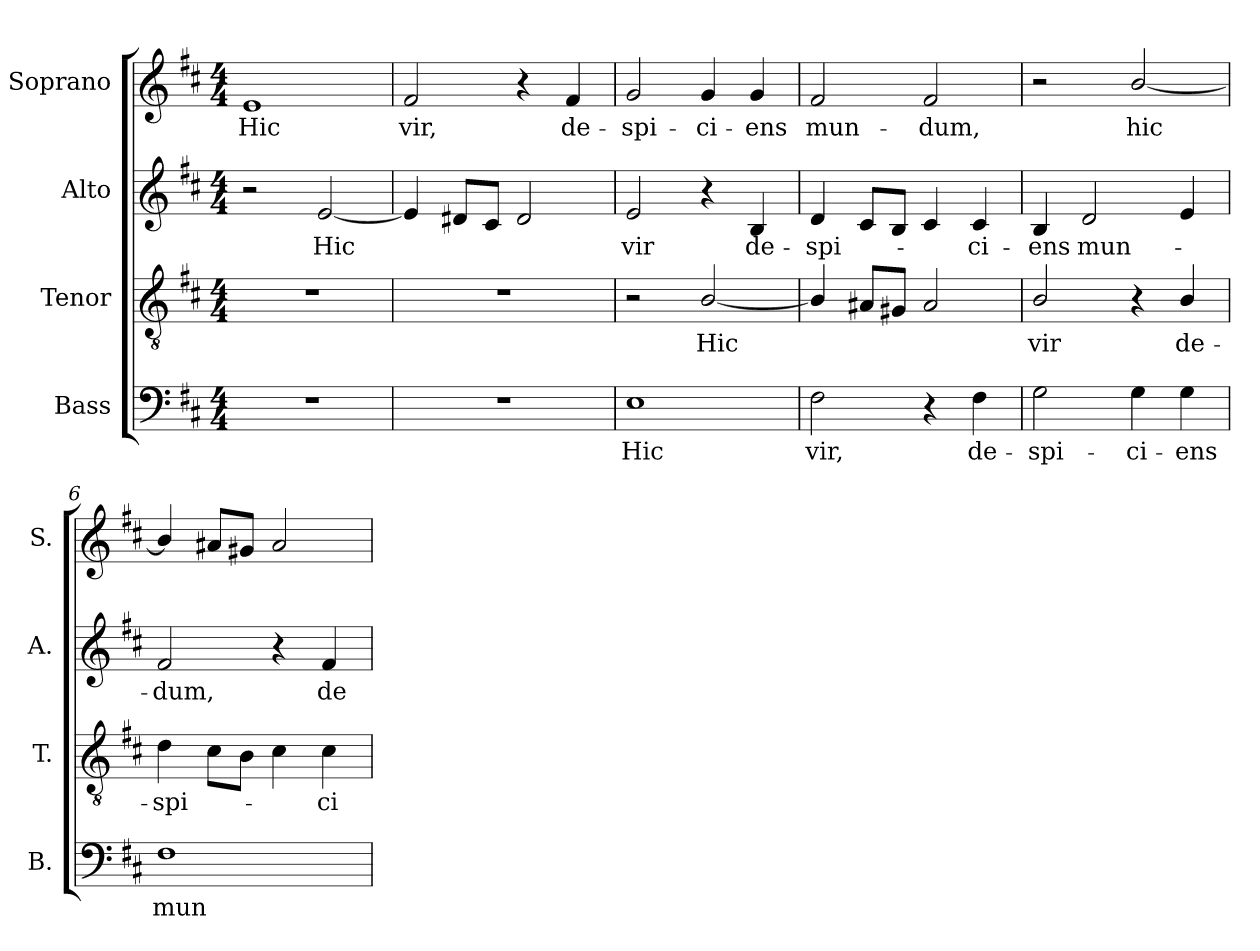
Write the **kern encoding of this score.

**kern	**text	**kern	**text	**kern	**text	**kern	**text
*part4	*part4	*part3	*part3	*part2	*part2	*part1	*part1
*staff4	*staff4	*staff3	*staff3	*staff2	*staff2	*staff1	*staff1
*I"Bass	*	*I"Tenor	*	*I"Alto	*	*I"Soprano	*
*I'B.	*	*I'T.	*	*I'A.	*	*I'S.	*
!!LO:PB:g=z
*clefF4	*	*clefGv2	*	*clefG2	*	*clefG2	*
*	*	*ITrd7c12	*	*	*	*	*
*k[f#c#]	*	*k[f#c#]	*	*k[f#c#]	*	*k[f#c#]	*
*D:	*	*D:	*	*D:	*	*D:	*
*M4/4	*	*M4/4	*	*M4/4	*	*M4/4	*
=1	=1	=1	=1	=1	=1	=1	=1
!	!	!	!	!	!	!	!LO:LY:b:color=#000000
1r	.	1r	.	2r	.	1ei	Hic
!	!	!	!	!	!LO:LY:b:color=#000000	!	!
.	.	.	.	[2ei/	Hic	.	.
=2	=2	=2	=2	=2	=2	=2	=2
!	!	!	!	!	!	!	!LO:LY:b:color=#000000
1r	.	1r	.	4ei/]	.	2f#i/	vir,
.	.	.	.	8d#Xi/L	.	.	.
.	.	.	.	8c#i/J	.	.	.
.	.	.	.	2d#i/	.	4r	.
!	!	!	!	!	!	!	!LO:LY:b:color=#000000
.	.	.	.	.	.	4f#i/	de-
=3	=3	=3	=3	=3	=3	=3	=3
!	!LO:LY:b:color=#000000	!	!	!	!	!	!
!	!	!	!	!	!LO:LY:b:color=#000000	!	!
!	!	!	!	!	!	!	!LO:LY:b:color=#000000
1Ei	Hic	2r	.	2ei/	vir	2gi/	-spi-
!	!	!	!LO:LY:b:color=#000000	!	!	!	!
!	!	!	!	!	!	!	!LO:LY:b:color=#000000
.	.	[2BBi/	Hic	4r	.	4gi/	-ci-
!	!	!	!	!	!LO:LY:b:color=#000000	!	!
!	!	!	!	!	!	!	!LO:LY:b:color=#000000
.	.	.	.	4Bi/	de-	4gi/	-ens
=4	=4	=4	=4	=4	=4	=4	=4
!	!LO:LY:b:color=#000000	!	!	!	!	!	!
!	!	!	!	!	!LO:LY:b:color=#000000	!	!
!	!	!	!	!	!	!	!LO:LY:b:color=#000000
2F#i\	vir,	4BBi/]	.	4di/	-spi-	2f#i/	mun-
.	.	8AA#Xi/L	.	8c#i/L	.	.	.
.	.	8GG#Xi/J	.	8Bi/J	.	.	.
!	!	!	!	!	!	!	!LO:LY:b:color=#000000
4r	.	2AA#i/	.	4c#i/	.	2f#i/	-dum,
!	!LO:LY:b:color=#000000	!	!	!	!	!	!
!	!	!	!	!	!LO:LY:b:color=#000000	!	!
4F#i\	de-	.	.	4c#i/	-ci-	.	.
=5	=5	=5	=5	=5	=5	=5	=5
!	!LO:LY:b:color=#000000	!	!	!	!	!	!
!	!	!	!LO:LY:b:color=#000000	!	!	!	!
!	!	!	!	!	!LO:LY:b:color=#000000	!	!
2Gi\	-spi-	2BBi/	vir	4Bi/	-ens	2r	.
!	!	!	!	!	!LO:LY:b:color=#000000	!	!
.	.	.	.	2di/	mun-	.	.
!	!LO:LY:b:color=#000000	!	!	!	!	!	!
!	!	!	!	!	!	!	!LO:LY:b:color=#000000
4Gi\	-ci-	4r	.	.	.	[2bi/	hic
!	!LO:LY:b:color=#000000	!	!	!	!	!	!
!	!	!	!LO:LY:b:color=#000000	!	!	!	!
4Gi\	-ens	4BBi/	de-	4ei/	.	.	.
=6	=6	=6	=6	=6	=6	=6	=6
!	!LO:LY:b:color=#000000	!	!	!	!	!	!
!	!	!	!LO:LY:b:color=#000000	!	!	!	!
!	!	!	!	!	!LO:LY:b:color=#000000	!	!
1F#i	mun-	4Di\	-spi-	2f#i/	-dum,	4bi/]	.
.	.	8C#i\L	.	.	.	8a#Xi/L	.
.	.	8BBi\J	.	.	.	8g#Xi/J	.
.	.	4C#i\	.	4r	.	2a#i/	.
!	!	!	!LO:LY:b:color=#000000	!	!	!	!
!	!	!	!	!	!LO:LY:b:color=#000000	!	!
.	.	4C#i\	-ci-	4f#i/	de-	.	.
=	=	=	=	=	=	=	=
*-	*-	*-	*-	*-	*-	*-	*-
